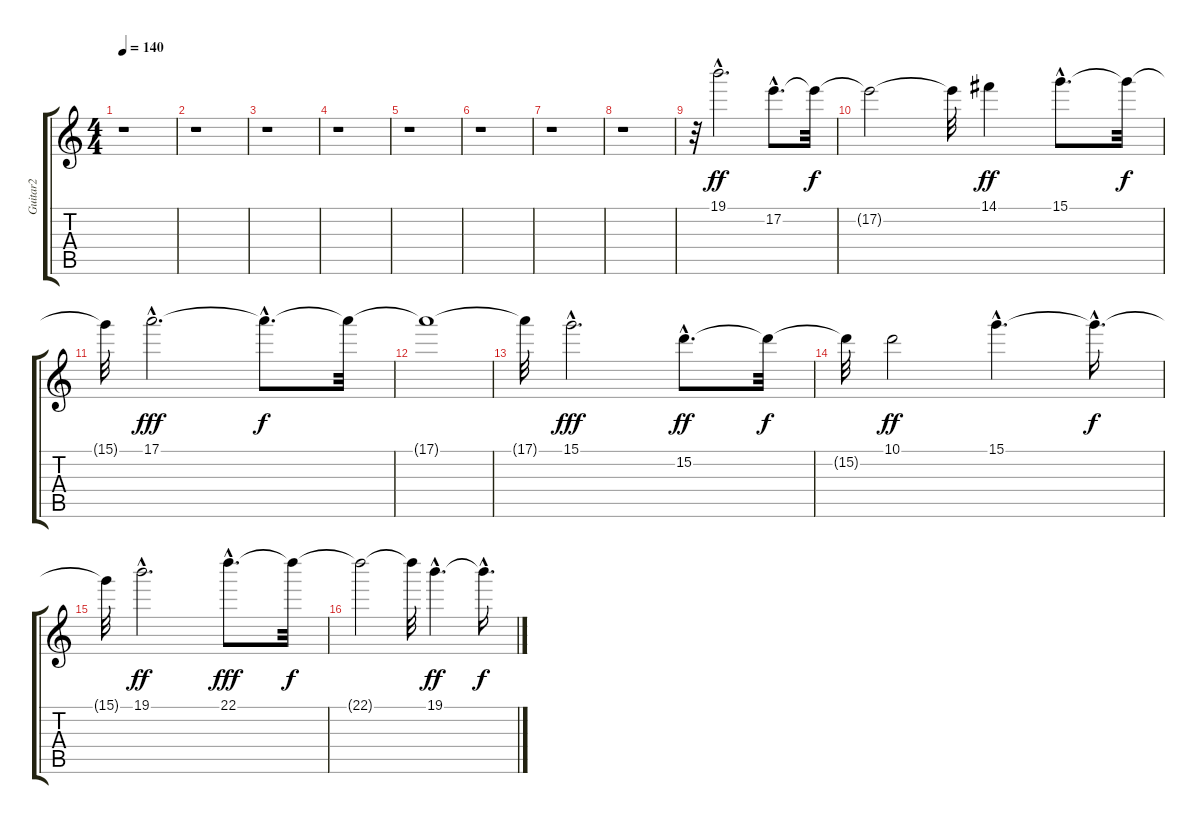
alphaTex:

\track ("Guitar2" "Guitar2") {instrument electricguitarjazz}
\staff {score tabs}
\tuning (E4 B3 G3 D3 A2 E2) {hide}
\ts (4 4)
\tempo 140
\clef g2
\ks c
r.1{dy f} |
r.1 |
r.1 |
r.1 |
r.1 |
r.1 |
r.1 |
r.1 |
r.32 19.1{hac}.2{d dy ff volume 14 instrument overdrivenguitar} 17.2{hac}.8{d} 17.2{t}.32{dy f} |
17.2{t}.2 17.2{t}.32 14.1.4{dy ff} 15.1{hac}.8{d} 15.1{t}.32{dy f} |
15.1{t}.32 17.1{hac}.2{d dy fff} 17.1{hac t}.8{d dy f} 17.1{t}.32 |
17.1{t}.1 |
17.1{t}.32 15.1{hac}.2{d dy fff} 15.2{hac}.8{d dy ff} 15.2{t}.32{dy f} |
15.2{t}.32 10.1.2{dy ff} 15.1{hac}.4{d} 15.1{hac t}.16{d dy f} |
15.1{t}.32 19.1{hac}.2{d dy ff} 22.1{hac}.8{d dy fff} 22.1{t}.32{dy f} |
22.1{t}.2 22.1{t}.32 19.1{hac}.4{d dy ff} 19.1{hac t}.16{d dy f}
